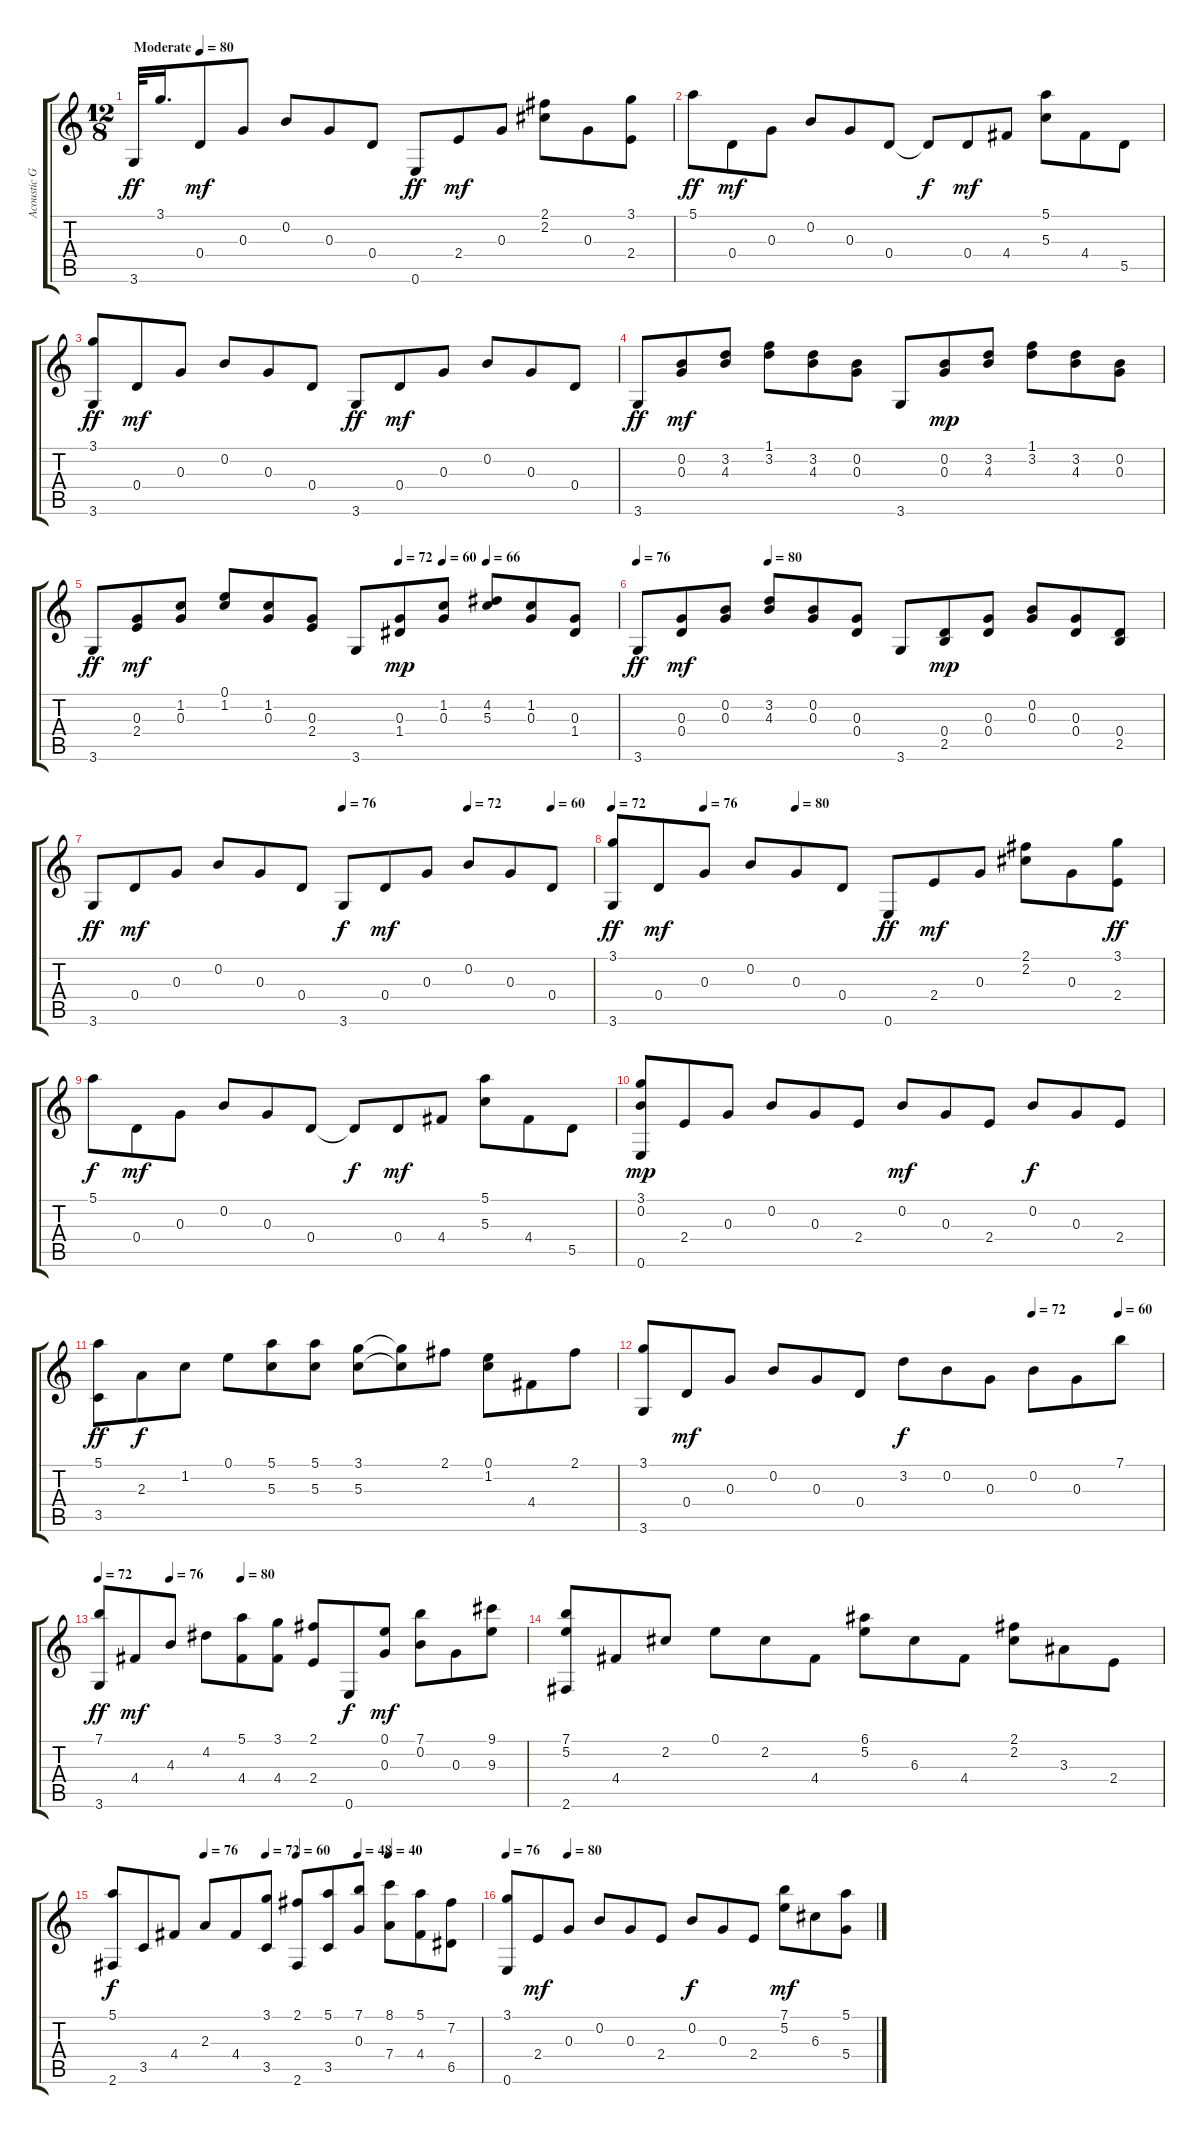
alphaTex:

\track ("Acoustic Guitar" "Acoustic G") {instrument acousticguitarnylon}
\staff {score tabs}
\tuning (E4 B3 G3 D3 A2 E2) {hide}
\ts (12 8)
\tempo (80 "Moderate")
\clef g2
\ks c
3.6.32{dy ff instrument acousticguitarnylon} 3.1.16{d} 0.4.8{dy mf} 0.3.8 0.2.8 0.3.8 0.4.8 0.6.8{dy ff} 2.4.8{dy mf} 0.3.8 (2.1 2.2).8 0.3.8 (3.1 2.4).8 |
5.1.8{dy ff} 0.4.8{dy mf} 0.3.8 0.2.8 0.3.8 0.4.8 0.4{t}.8{dy f} 0.4.8{dy mf} 4.4.8 (5.1 5.3).8 4.4.8 5.5.8 |
(3.1 3.6).8{dy ff} 0.4.8{dy mf} 0.3.8 0.2.8 0.3.8 0.4.8 3.6.8{dy ff} 0.4.8{dy mf} 0.3.8 0.2.8 0.3.8 0.4.8 |
3.6.8{dy ff} (0.2 0.3).8{dy mf} (3.2 4.3).8 (1.1 3.2).8 (3.2 4.3).8 (0.2 0.3).8 3.6.8 (0.2 0.3).8{dy mp} (3.2 4.3).8 (1.1 3.2).8 (3.2 4.3).8 (0.2 0.3).8 |
\tempo (72 0.5833333333333334)
\tempo (60 0.6666666666666666)
\tempo (66 0.75)
3.6.8{dy ff} (0.3 2.4).8{dy mf} (1.2 0.3).8 (0.1 1.2).8 (1.2 0.3).8 (0.3 2.4).8 3.6.8 (0.3 1.4).8{dy mp} (1.2 0.3).8 (4.2 5.3).8 (1.2 0.3).8 (0.3 1.4).8 |
\tempo 76
\tempo (80 0.25)
3.6.8{dy ff} (0.3 0.4).8{dy mf} (0.2 0.3).8 (3.2 4.3).8 (0.2 0.3).8 (0.3 0.4).8 3.6.8 (0.4 2.5).8{dy mp} (0.3 0.4).8 (0.2 0.3).8 (0.3 0.4).8 (0.4 2.5).8 |
\tempo (76 0.5)
\tempo (72 0.75)
\tempo (60 0.9166666666666666)
3.6.8{dy ff} 0.4.8{dy mf} 0.3.8 0.2.8 0.3.8 0.4.8 3.6.8{dy f} 0.4.8{dy mf} 0.3.8 0.2.8 0.3.8 0.4.8 |
\tempo 72
\tempo (76 0.16666666666666666)
\tempo (80 0.3333333333333333)
(3.1 3.6).8{dy ff} 0.4.8{dy mf} 0.3.8 0.2.8 0.3.8 0.4.8 0.6.8{dy ff} 2.4.8{dy mf} 0.3.8 (2.1 2.2).8 0.3.8 (3.1 2.4).8{dy ff} |
5.1.8{dy f} 0.4.8{dy mf} 0.3.8 0.2.8 0.3.8 0.4.8 0.4{t}.8{dy f} 0.4.8{dy mf} 4.4.8 (5.1 5.3).8 4.4.8 5.5.8 |
(3.1 0.2 0.6).8{dy mp} 2.4.8 0.3.8 0.2.8 0.3.8 2.4.8 0.2.8{dy mf} 0.3.8 2.4.8 0.2.8{dy f} 0.3.8 2.4.8 |
(5.1 3.5).8{dy ff} 2.3.8{dy f} 1.2.8 0.1.8 (5.1 5.3).8 (5.1 5.3).8 (3.1 5.3).8 (3.1{t} 5.3{t}).8 2.1.8 (0.1 1.2).8 4.4.8 2.1.8 |
\tempo (72 0.75)
\tempo (60 0.9166666666666666)
(3.1 3.6).8 0.4.8{dy mf} 0.3.8 0.2.8 0.3.8 0.4.8 3.2.8{dy f} 0.2.8 0.3.8 0.2.8 0.3.8 7.1.8 |
\tempo 72
\tempo (76 0.16666666666666666)
\tempo (80 0.3333333333333333)
(7.1 3.6).8{dy ff} 4.4.8{dy mf} 4.3.8 4.2.8 (5.1 4.4).8 (3.1 4.4).8 (2.1 2.4).8 0.6.8{dy f} (0.1 0.3).8{dy mf} (7.1 0.2).8 0.3.8 (9.1 9.3).8 |
(7.1 5.2 2.6).8 4.4.8 2.2.8 0.1.8 2.2.8 4.4.8 (6.1 5.2).8 6.3.8 4.4.8 (2.1 2.2).8 3.3.8 2.4.8 |
\tempo (76 0.25)
\tempo (72 0.4166666666666667)
\tempo (60 0.5)
\tempo (48 0.6666666666666666)
\tempo (40 0.75)
(5.1 2.6).8{dy f} 3.5.8 4.4.8 2.3.8 4.4.8 (3.1 3.5).8 (2.1 2.6).8 (5.1 3.5).8 (7.1 0.3).8 (8.1 7.4).8 (5.1 4.4).8 (7.2 6.5).8 |
\tempo 76
\tempo (80 0.16666666666666666)
(3.1 0.6).8 2.4.8{dy mf} 0.3.8 0.2.8 0.3.8 2.4.8 0.2.8{dy f} 0.3.8 2.4.8 (7.1 5.2).8{dy mf} 6.3.8 (5.1 5.4).8
